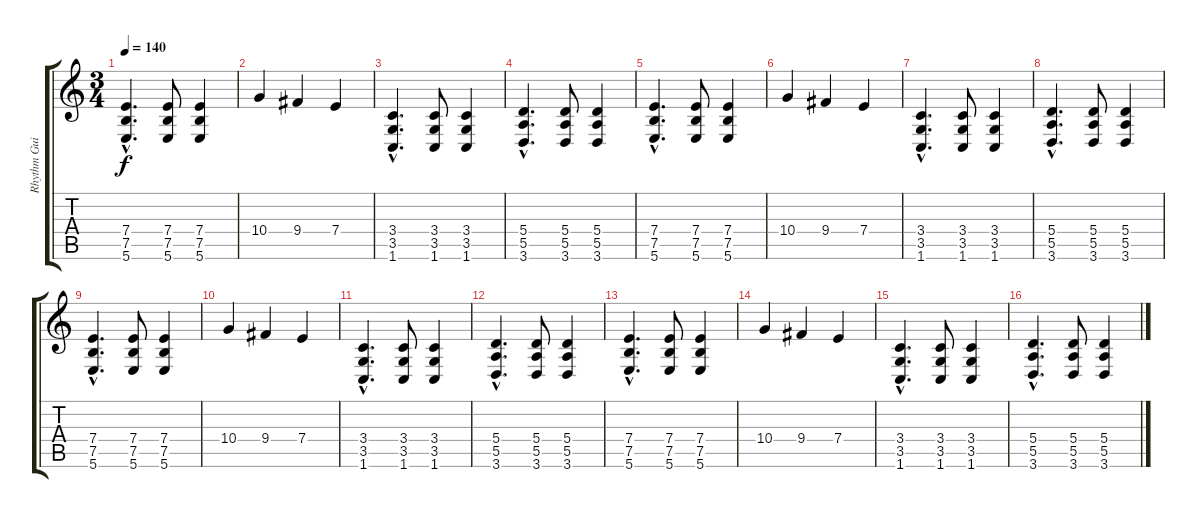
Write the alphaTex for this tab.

\track ("Rhythm Guitar I" "Rhythm Gui") {instrument distortionguitar}
\staff {score tabs}
\tuning (B3 Gb3 D3 A2 E2 B1) {hide}
\ts (3 4)
\tempo 140
\clef g2
\ks c
(7.4{hac} 7.5{hac} 5.6{hac}).4{d dy f} (7.4 7.5 5.6).8 (7.4 7.5 5.6).4 |
10.4.4 9.4.4 7.4.4 |
(3.4{hac} 3.5{hac} 1.6{hac}).4{d} (3.4 3.5 1.6).8 (3.4 3.5 1.6).4 |
(5.4{hac} 5.5{hac} 3.6{hac}).4{d} (5.4 5.5 3.6).8 (5.4 5.5 3.6).4 |
(7.4{hac} 7.5{hac} 5.6{hac}).4{d} (7.4 7.5 5.6).8 (7.4 7.5 5.6).4 |
10.4.4 9.4.4 7.4.4 |
(3.4{hac} 3.5{hac} 1.6{hac}).4{d} (3.4 3.5 1.6).8 (3.4 3.5 1.6).4 |
(5.4{hac} 5.5{hac} 3.6{hac}).4{d} (5.4 5.5 3.6).8 (5.4 5.5 3.6).4 |
(7.4{hac} 7.5{hac} 5.6{hac}).4{d} (7.4 7.5 5.6).8 (7.4 7.5 5.6).4 |
10.4.4 9.4.4 7.4.4 |
(3.4{hac} 3.5{hac} 1.6{hac}).4{d} (3.4 3.5 1.6).8 (3.4 3.5 1.6).4 |
(5.4{hac} 5.5{hac} 3.6{hac}).4{d} (5.4 5.5 3.6).8 (5.4 5.5 3.6).4 |
(7.4{hac} 7.5{hac} 5.6{hac}).4{d} (7.4 7.5 5.6).8 (7.4 7.5 5.6).4 |
10.4.4 9.4.4 7.4.4 |
(3.4{hac} 3.5{hac} 1.6{hac}).4{d} (3.4 3.5 1.6).8 (3.4 3.5 1.6).4 |
(5.4{hac} 5.5{hac} 3.6{hac}).4{d} (5.4 5.5 3.6).8 (5.4 5.5 3.6).4
